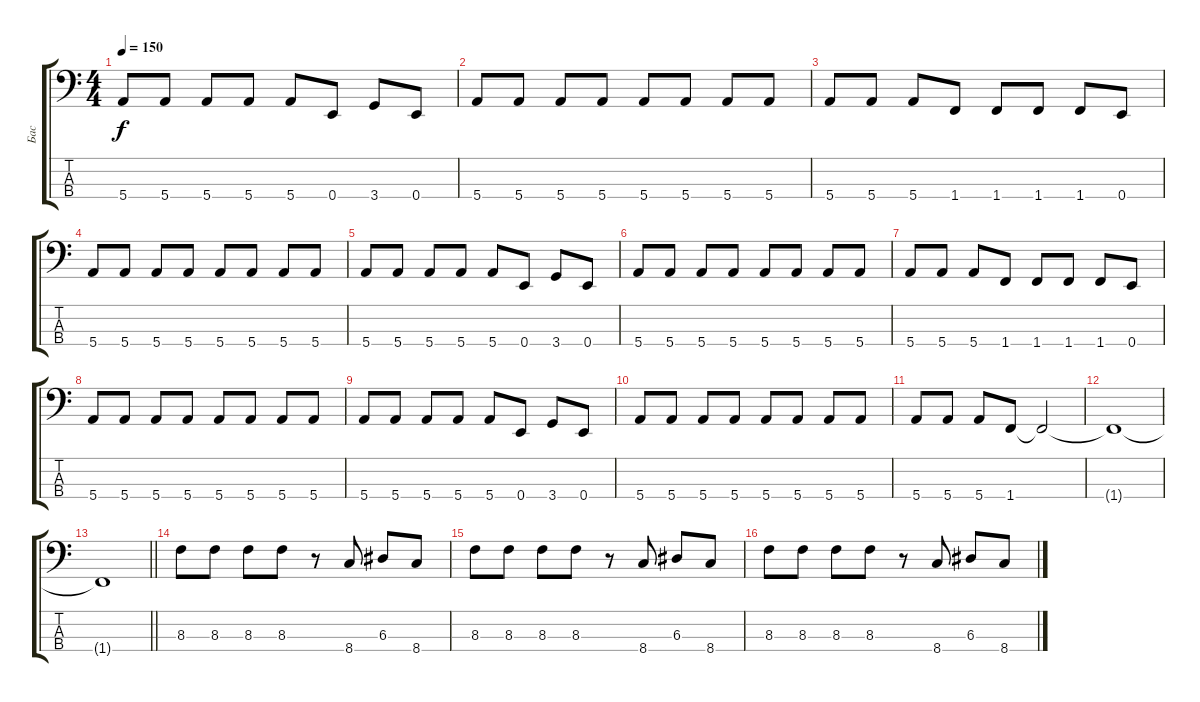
\track ("Бас" "Бас") {instrument electricbassfinger}
\staff {score tabs}
\tuning (G2 D2 A1 E1) {hide}
\ts (4 4)
\tempo 150
\clef f4
\ks c
5.4.8{dy f} 5.4.8 5.4.8 5.4.8 5.4.8 0.4.8 3.4.8 0.4.8 |
5.4.8 5.4.8 5.4.8 5.4.8 5.4.8 5.4.8 5.4.8 5.4.8 |
5.4.8 5.4.8 5.4.8 1.4.8 1.4.8 1.4.8 1.4.8 0.4.8 |
5.4.8 5.4.8 5.4.8 5.4.8 5.4.8 5.4.8 5.4.8 5.4.8 |
5.4.8 5.4.8 5.4.8 5.4.8 5.4.8 0.4.8 3.4.8 0.4.8 |
5.4.8 5.4.8 5.4.8 5.4.8 5.4.8 5.4.8 5.4.8 5.4.8 |
5.4.8 5.4.8 5.4.8 1.4.8 1.4.8 1.4.8 1.4.8 0.4.8 |
5.4.8 5.4.8 5.4.8 5.4.8 5.4.8 5.4.8 5.4.8 5.4.8 |
5.4.8 5.4.8 5.4.8 5.4.8 5.4.8 0.4.8 3.4.8 0.4.8 |
5.4.8 5.4.8 5.4.8 5.4.8 5.4.8 5.4.8 5.4.8 5.4.8 |
5.4.8 5.4.8 5.4.8 1.4.8 1.4{t}.2 |
1.4{t}.1 |
\barLineRight lightlight
1.4{t}.1 |
8.3.8 8.3.8 8.3.8 8.3.8 r.8 8.4.8 6.3.8 8.4.8 |
8.3.8 8.3.8 8.3.8 8.3.8 r.8 8.4.8 6.3.8 8.4.8 |
8.3.8 8.3.8 8.3.8 8.3.8 r.8 8.4.8 6.3.8 8.4.8
